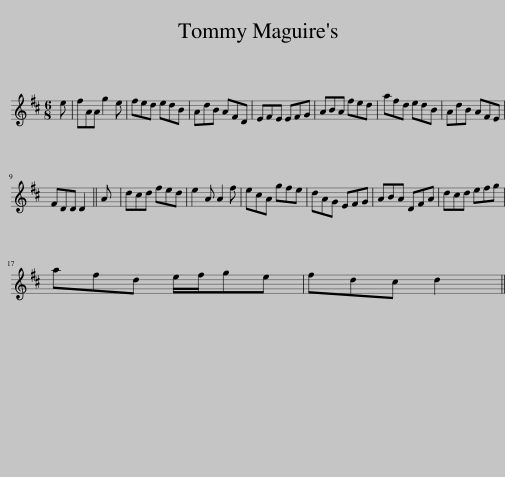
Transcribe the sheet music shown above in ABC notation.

X:1
L:1/8
M:6/8
I:linebreak $
K:D
V:1 treble
V:1
 e | fAA g2 e | fed edB | AdB AFD | EFE EFG | %5
 ABA fed | afd edB | AdB AFE |$ FDD D2 || A | %10
 dcd fed | e2 A A2 f | ecA gfe | dAG EFG | ABA DFA | %15
 dcd efg |$ afd e/f/ge | fdc d2 || %18
